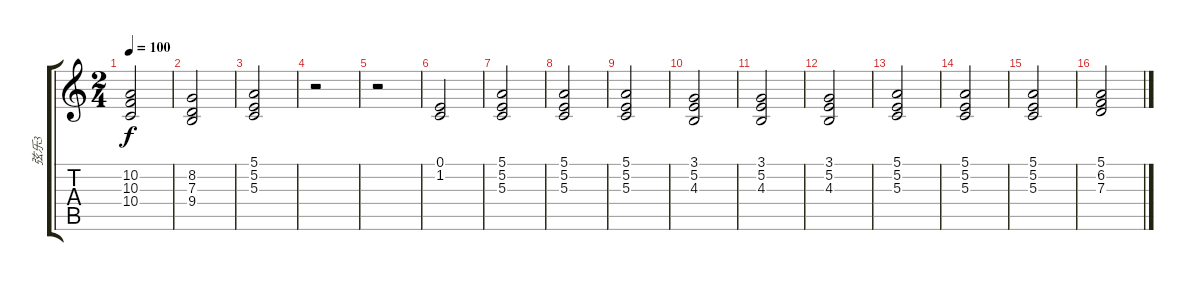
\track ("弦乐3" "弦乐3") {instrument synthstrings1}
\staff {score tabs}
\tuning (E4 B3 G3 D3 A2 E2) {hide}
\ts (2 4)
\tempo 100
\clef g2
\ks c
(10.2 10.3 10.4).2{dy f} |
(8.2 7.3 9.4).2 |
(5.1 5.2 5.3).2 |
r.2 |
r.2 |
(0.1 1.2).2 |
(5.1 5.2 5.3).2 |
(5.1 5.2 5.3).2 |
(5.1 5.2 5.3).2 |
(3.1 5.2 4.3).2 |
(3.1 5.2 4.3).2 |
(3.1 5.2 4.3).2 |
(5.1 5.2 5.3).2 |
(5.1 5.2 5.3).2 |
(5.1 5.2 5.3).2 |
(5.1 6.2 7.3).2
